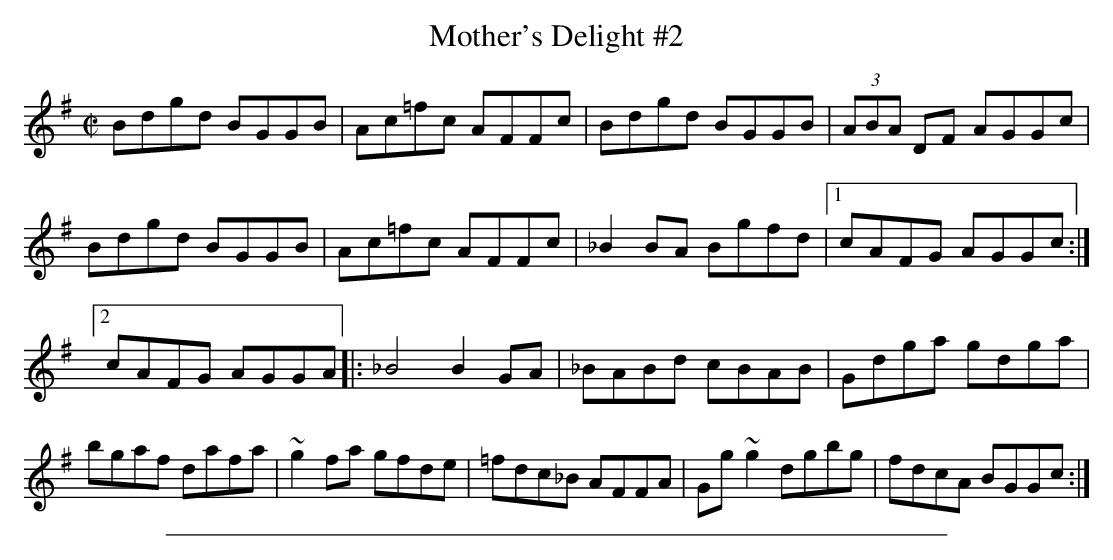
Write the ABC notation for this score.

X:1
T: Mother's Delight #2
M:C|
L:1/8
K:G
Bdgd BGGB|Ac=fc AFFc|Bdgd BGGB|(3ABA DF AGGc|\
Bdgd BGGB|Ac=fc AFFc|_B2BA Bgfd|1cAFG AGGc:|2cAFG AGGA|:\
_B4 B2GA|_BABd cBAB|Gdga gdga|bgaf dafa|\
~g2fa gfde|=fdc_B AFFA|Gg~g2 dgbg|fdcA BGGc:|
